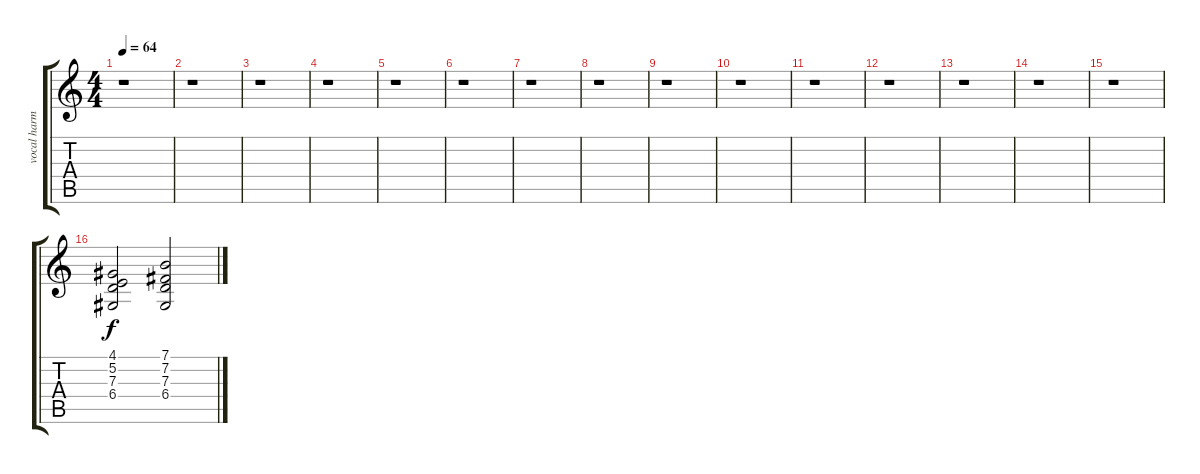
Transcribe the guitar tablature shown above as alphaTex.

\track ("vocal harmonies" "vocal harm") {instrument choiraahs}
\staff {score tabs}
\tuning (E4 B3 G3 D3 A2 E2) {hide}
\ts (4 4)
\tempo 64
\clef g2
\ks c
r.1{dy f} |
r.1 |
r.1 |
r.1 |
r.1 |
r.1 |
r.1 |
r.1 |
r.1 |
r.1 |
r.1 |
r.1 |
r.1 |
r.1 |
r.1 |
(4.1 5.2 7.3 6.4).2{volume 7} (7.1 7.2 7.3 6.4).2
